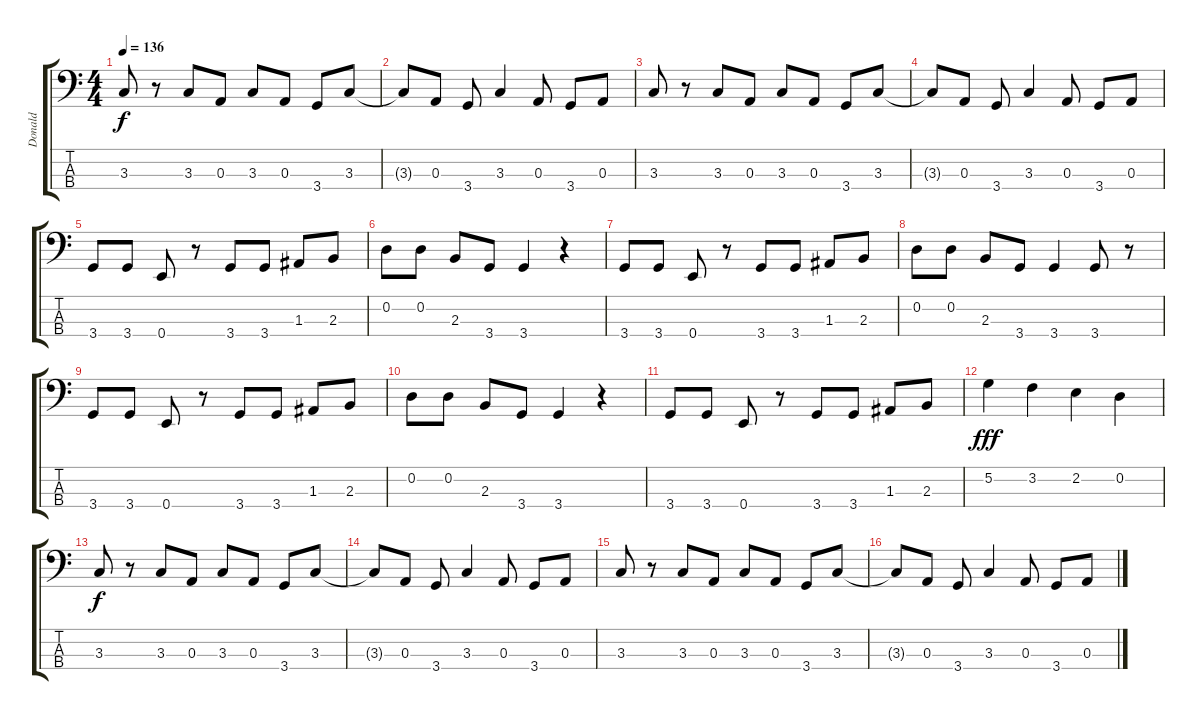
\track ("Donald" "Donald") {instrument acousticbass}
\staff {score tabs}
\tuning (G2 D2 A1 E1) {hide}
\ts (4 4)
\tempo 136
\clef f4
\ks c
3.3.8{dy f} r.8 3.3.8 0.3.8 3.3.8 0.3.8 3.4.8 3.3.8 |
3.3{t}.8 0.3.8 3.4.8 3.3.4 0.3.8 3.4.8 0.3.8 |
3.3.8 r.8 3.3.8 0.3.8 3.3.8 0.3.8 3.4.8 3.3.8 |
3.3{t}.8 0.3.8 3.4.8 3.3.4 0.3.8 3.4.8 0.3.8 |
3.4.8 3.4.8 0.4.8 r.8 3.4.8 3.4.8 1.3.8 2.3.8 |
0.2.8 0.2.8 2.3.8 3.4.8 3.4.4 r.4 |
3.4.8 3.4.8 0.4.8 r.8 3.4.8 3.4.8 1.3.8 2.3.8 |
0.2.8 0.2.8 2.3.8 3.4.8 3.4.4 3.4.8 r.8 |
3.4.8 3.4.8 0.4.8 r.8 3.4.8 3.4.8 1.3.8 2.3.8 |
0.2.8 0.2.8 2.3.8 3.4.8 3.4.4 r.4 |
3.4.8 3.4.8 0.4.8 r.8 3.4.8 3.4.8 1.3.8 2.3.8 |
5.2.4{dy fff} 3.2.4 2.2.4 0.2.4 |
3.3.8{dy f} r.8 3.3.8 0.3.8 3.3.8 0.3.8 3.4.8 3.3.8 |
3.3{t}.8 0.3.8 3.4.8 3.3.4 0.3.8 3.4.8 0.3.8 |
3.3.8 r.8 3.3.8 0.3.8 3.3.8 0.3.8 3.4.8 3.3.8 |
3.3{t}.8 0.3.8 3.4.8 3.3.4 0.3.8 3.4.8 0.3.8
